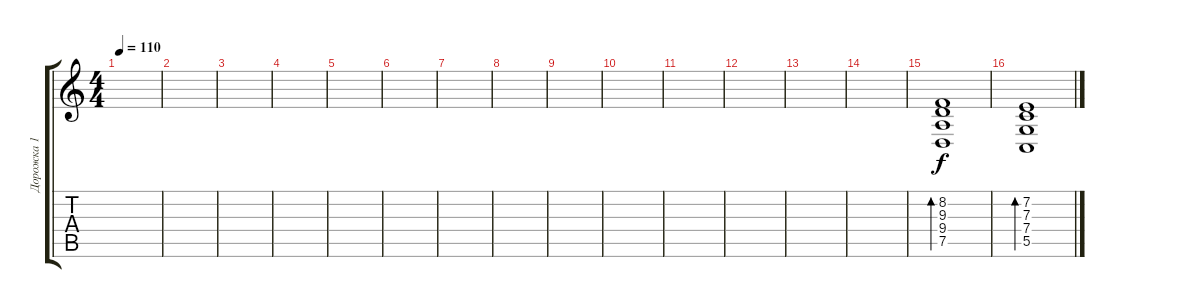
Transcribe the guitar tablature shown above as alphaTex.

\track ("Дорожка 1" "Дорожка 1") {instrument brightacousticpiano}
\staff {score tabs}
\tuning (D4 A3 F3 C3 G2 D2) {hide}
\ts (4 4)
\tempo 110
\clef g2
\ks c
|
|
|
|
|
|
|
|
|
|
|
|
|
|
(8.2 9.3 9.4 7.5).1{bd 60} |
(7.2 7.3 7.4 5.5).1{bd 60}
